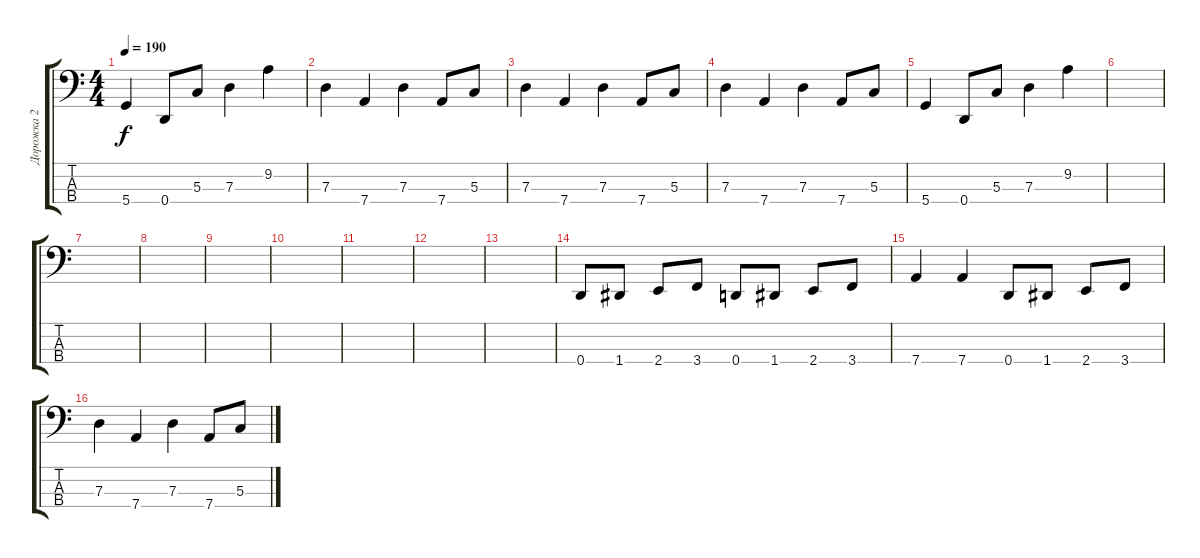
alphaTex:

\track ("Дорожка 2" "Дорожка 2") {instrument electricbasspick}
\staff {score tabs}
\tuning (F2 C2 G1 D1) {hide}
\ts (4 4)
\tempo 190
\clef f4
\ks c
5.4.4{dy f} 0.4.8 5.3.8 7.3.4 9.2.4 |
7.3.4 7.4.4 7.3.4 7.4.8 5.3.8 |
7.3.4 7.4.4 7.3.4 7.4.8 5.3.8 |
7.3.4 7.4.4 7.3.4 7.4.8 5.3.8 |
5.4.4 0.4.8 5.3.8 7.3.4 9.2.4 |
|
|
|
|
|
|
|
|
0.4.8 1.4.8 2.4.8 3.4.8 0.4.8 1.4.8 2.4.8 3.4.8 |
7.4.4 7.4.4 0.4.8 1.4.8 2.4.8 3.4.8 |
7.3.4 7.4.4 7.3.4 7.4.8 5.3.8
